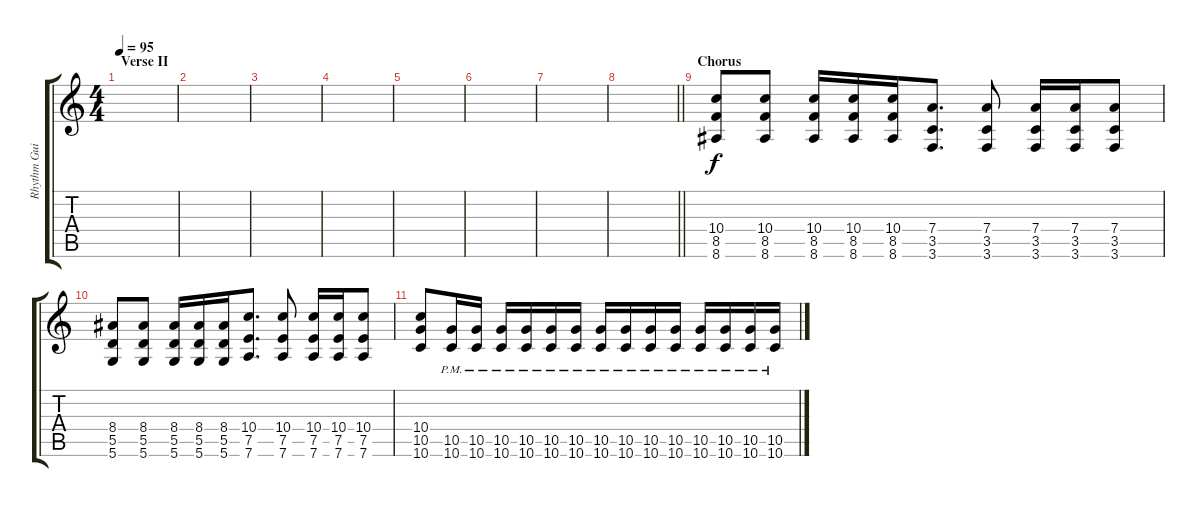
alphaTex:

\track ("Rhythm Guitar II" "Rhythm Gui") {instrument overdrivenguitar}
\staff {score tabs}
\tuning (E4 B3 G3 D3 A2 D2) {hide}
\ts (4 4)
\section ("" "Verse II")
\tempo 95
\clef g2
\ks c
|
|
|
|
|
|
|
\barLineRight lightlight
|
\section ("" "Chorus")
(10.4 8.5 8.6).8 (10.4 8.5 8.6).8 (10.4 8.5 8.6).16 (10.4 8.5 8.6).16 (10.4 8.5 8.6).16 (7.4 3.5 3.6).8{d} (7.4 3.5 3.6).8 (7.4 3.5 3.6).16 (7.4 3.5 3.6).16 (7.4 3.5 3.6).8 |
(8.4 5.5 5.6).8 (8.4 5.5 5.6).8 (8.4 5.5 5.6).16 (8.4 5.5 5.6).16 (8.4 5.5 5.6).16 (10.4 7.5 7.6).8{d} (10.4 7.5 7.6).8 (10.4 7.5 7.6).16 (10.4 7.5 7.6).16 (10.4 7.5 7.6).8 |
(10.4 10.5 10.6).8 (10.5{pm} 10.6{pm}).16 (10.5{pm} 10.6{pm}).16 (10.5{pm} 10.6{pm}).16 (10.5{pm} 10.6{pm}).16 (10.5{pm} 10.6{pm}).16 (10.5{pm} 10.6{pm}).16 (10.5{pm} 10.6{pm}).16 (10.5{pm} 10.6{pm}).16 (10.5{pm} 10.6{pm}).16 (10.5{pm} 10.6{pm}).16 (10.5{pm} 10.6{pm}).16 (10.5{pm} 10.6{pm}).16 (10.5{pm} 10.6{pm}).16 (10.5{pm} 10.6{pm}).16
